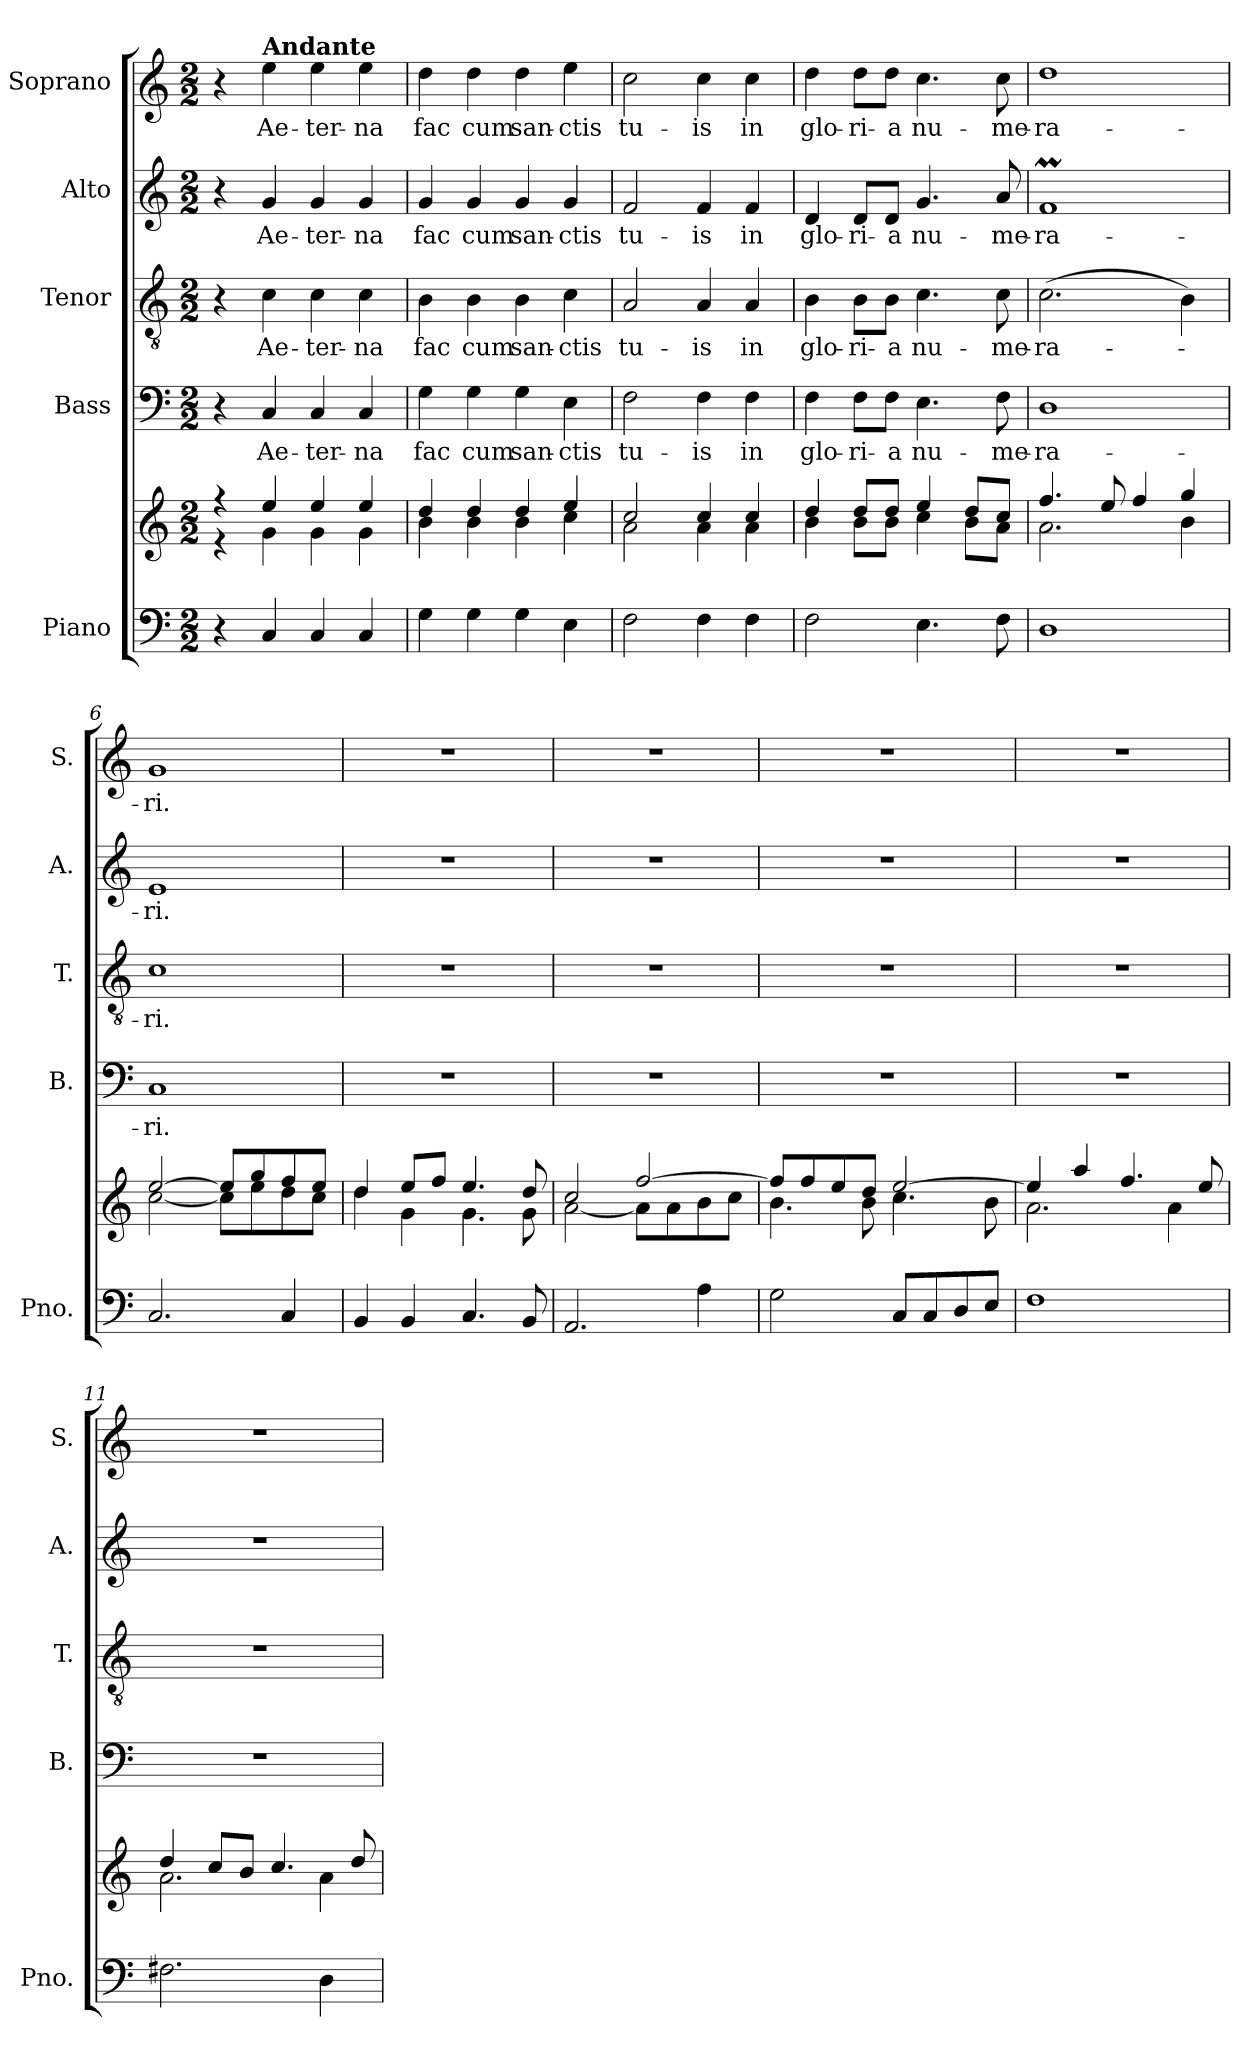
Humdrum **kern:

**kern	**kern	**kern	**text	**kern	**text	**kern	**text	**kern	**text
*part5	*part5	*part4	*part4	*part3	*part3	*part2	*part2	*part1	*part1
*staff6	*staff5	*staff4	*staff4	*staff3	*staff3	*staff2	*staff2	*staff1	*staff1
*I"Piano	*	*I"Bass	*	*I"Tenor	*	*I"Alto	*	*I"Soprano	*
*I'Pno.	*	*I'B.	*	*I'T.	*	*I'A.	*	*I'S.	*
*clefF4	*clefG2	*clefF4	*	*clefGv2	*	*clefG2	*	*clefG2	*
*k[]	*k[]	*k[]	*	*k[]	*	*k[]	*	*k[]	*
*M2/2	*M2/2	*M2/2	*	*M2/2	*	*M2/2	*	*M2/2	*
=1	=1	=1	=1	=1	=1	=1	=1	=1	=1
*	*^	*	*	*	*	*	*	*	*
4r	4r	4r	4r	.	4r	.	4r	.	4r	.
*	*	*	*	*	*	*	*	*	*MM220	*
!	!	!	!	!	!	!	!	!	!LO:TX:a:B:t=Andante	!
!	!	!	!	!LO:LY:b	!	!LO:LY:b	!	!LO:LY:b	!	!LO:LY:b
4C/	4ee/	4g\	4C/	Ae-	4c\	Ae-	4g/	Ae-	4ee\	Ae-
!	!	!	!	!LO:LY:b	!	!LO:LY:b	!	!LO:LY:b	!	!LO:LY:b
4C/	4ee/	4g\	4C/	ter-	4c\	ter-	4g/	ter-	4ee\	ter-
!	!	!	!	!LO:LY:b	!	!LO:LY:b	!	!LO:LY:b	!	!LO:LY:b
4C/	4ee/	4g\	4C/	na	4c\	na	4g/	na	4ee\	na
=2	=2	=2	=2	=2	=2	=2	=2	=2	=2	=2
!	!	!	!	!LO:LY:b	!	!LO:LY:b	!	!LO:LY:b	!	!LO:LY:b
4G\	4dd/	4b\	4G\	fac	4B\	fac	4g/	fac	4dd\	fac
!	!	!	!	!LO:LY:b	!	!LO:LY:b	!	!LO:LY:b	!	!LO:LY:b
4G\	4dd/	4b\	4G\	cum	4B\	cum	4g/	cum	4dd\	cum
!	!	!	!	!LO:LY:b	!	!LO:LY:b	!	!LO:LY:b	!	!LO:LY:b
4G\	4dd/	4b\	4G\	san-	4B\	san-	4g/	san-	4dd\	san-
!	!	!	!	!LO:LY:b	!	!LO:LY:b	!	!LO:LY:b	!	!LO:LY:b
4E\	4ee/	4cc\	4E\	ctis	4c\	ctis	4g/	ctis	4ee\	ctis
=3	=3	=3	=3	=3	=3	=3	=3	=3	=3	=3
!	!	!	!	!LO:LY:b	!	!LO:LY:b	!	!LO:LY:b	!	!LO:LY:b
2F\	2cc/	2a\	2F\	tu-	2A/	tu-	2f/	tu-	2cc\	tu-
!	!	!	!	!LO:LY:b	!	!LO:LY:b	!	!LO:LY:b	!	!LO:LY:b
4F\	4cc/	4a\	4F\	is	4A/	is	4f/	is	4cc\	is
!	!	!	!	!LO:LY:b	!	!LO:LY:b	!	!LO:LY:b	!	!LO:LY:b
4F\	4cc/	4a\	4F\	in	4A/	in	4f/	in	4cc\	in
=4	=4	=4	=4	=4	=4	=4	=4	=4	=4	=4
!	!	!	!	!LO:LY:b	!	!LO:LY:b	!	!LO:LY:b	!	!LO:LY:b
2F\	4dd/	4b\	4F\	glo-	4B\	glo-	4d/	glo-	4dd\	glo-
!	!	!	!	!LO:LY:b	!	!LO:LY:b	!	!LO:LY:b	!	!LO:LY:b
.	8dd/L	8b\L	8F\L	ri-	8B\L	ri-	8d/L	ri-	8dd\L	ri-
!	!	!	!	!LO:LY:b	!	!LO:LY:b	!	!LO:LY:b	!	!LO:LY:b
.	8dd/J	8b\J	8F\J	a	8B\J	a	8d/J	a	8dd\J	a
!	!	!	!	!LO:LY:b	!	!LO:LY:b	!	!LO:LY:b	!	!LO:LY:b
4.E\	4ee/	4cc\	4.E\	nu-	4.c\	nu-	4.g/	nu-	4.cc\	nu-
.	8dd/L	8b\L	.	.	.	.	.	.	.	.
!	!	!	!	!LO:LY:b	!	!LO:LY:b	!	!LO:LY:b	!	!LO:LY:b
8F\	8cc/J	8a\J	8F\	me-	8c\	me-	8a/	me-	8cc\	me-
=5	=5	=5	=5	=5	=5	=5	=5	=5	=5	=5
!	!	!	!	!LO:LY:b	!	!LO:LY:b	!	!LO:LY:b	!	!LO:LY:b
1D	4.ff/	2.a\	1D	ra-	(>2.c\	ra-	1fM	ra-	1dd	ra-
.	8ee/	.	.	.	.	.	.	.	.	.
.	4ff/	.	.	.	.	.	.	.	.	.
.	4gg/	4b\	.	.	4B\)	.	.	.	.	.
=6	=6	=6	=6	=6	=6	=6	=6	=6	=6	=6
!	!	!	!	!LO:LY:b	!	!LO:LY:b	!	!LO:LY:b	!	!LO:LY:b
2.C/	[2ee/	[2cc\	1C	ri.	1c	ri.	1e	ri.	1g	ri.
.	8ee/L]	8cc\L]	.	.	.	.	.	.	.	.
.	8gg/	8ee\	.	.	.	.	.	.	.	.
4C/	8ff/	8dd\	.	.	.	.	.	.	.	.
.	8ee/J	8cc\J	.	.	.	.	.	.	.	.
!!LO:LB:g=z
=7	=7	=7	=7	=7	=7	=7	=7	=7	=7	=7
4BB/	4dd/	4dd\	1r	.	1r	.	1r	.	1r	.
4BB/	8ee/L	4g\	.	.	.	.	.	.	.	.
.	8ff/J	.	.	.	.	.	.	.	.	.
4.C/	4.ee/	4.g\	.	.	.	.	.	.	.	.
8BB/	8dd/	8g\	.	.	.	.	.	.	.	.
=8	=8	=8	=8	=8	=8	=8	=8	=8	=8	=8
2.AA/	2cc/	[2a\	1r	.	1r	.	1r	.	1r	.
.	[2ff/	8a\L]	.	.	.	.	.	.	.	.
.	.	8a\	.	.	.	.	.	.	.	.
4A\	.	8b\	.	.	.	.	.	.	.	.
.	.	8cc\J	.	.	.	.	.	.	.	.
=9	=9	=9	=9	=9	=9	=9	=9	=9	=9	=9
2G\	8ff/L]	4.b\	1r	.	1r	.	1r	.	1r	.
.	8ff/	.	.	.	.	.	.	.	.	.
.	8ee/	.	.	.	.	.	.	.	.	.
.	8dd/J	8b\	.	.	.	.	.	.	.	.
8C/L	[2ee/	4.cc\	.	.	.	.	.	.	.	.
8C/	.	.	.	.	.	.	.	.	.	.
8D/	.	.	.	.	.	.	.	.	.	.
8E/J	.	8b\	.	.	.	.	.	.	.	.
=10	=10	=10	=10	=10	=10	=10	=10	=10	=10	=10
1F	4ee/]	2.a\	1r	.	1r	.	1r	.	1r	.
.	4aa/	.	.	.	.	.	.	.	.	.
.	4.ff/	.	.	.	.	.	.	.	.	.
.	.	4a\	.	.	.	.	.	.	.	.
.	8ee/	.	.	.	.	.	.	.	.	.
=11	=11	=11	=11	=11	=11	=11	=11	=11	=11	=11
2.F#X\	4dd/	2.a\	1r	.	1r	.	1r	.	1r	.
.	8cc/L	.	.	.	.	.	.	.	.	.
.	8b/J	.	.	.	.	.	.	.	.	.
.	4.cc/	.	.	.	.	.	.	.	.	.
4D\	.	4a\	.	.	.	.	.	.	.	.
.	8dd/	.	.	.	.	.	.	.	.	.
*	*v	*v	*	*	*	*	*	*	*	*
=	=	=	=	=	=	=	=	=	=
*-	*-	*-	*-	*-	*-	*-	*-	*-	*-
